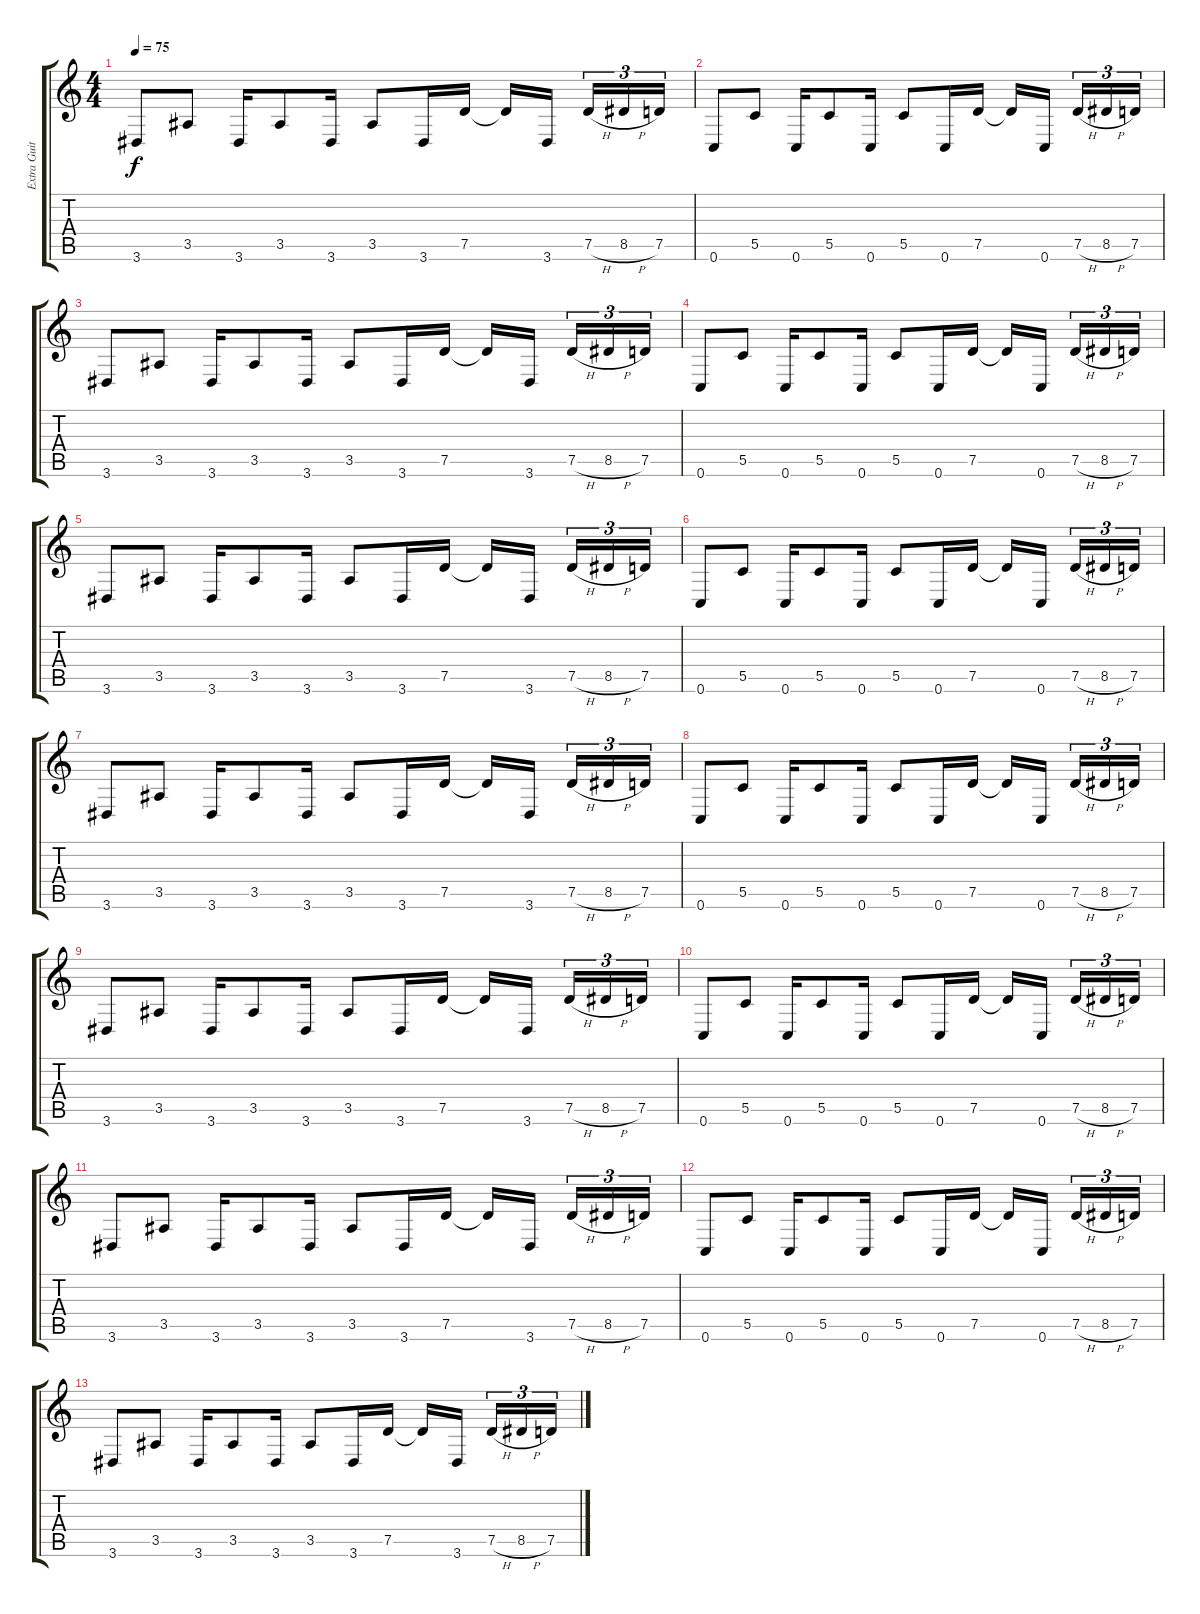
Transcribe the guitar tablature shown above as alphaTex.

\track ("Extra Guitar" "Extra Guit") {instrument distortionguitar}
\staff {score tabs}
\tuning (D4 A3 F3 C3 G2 C2) {hide}
\ts (4 4)
\tempo 75
\clef g2
\ks c
3.6.8{dy f instrument electricguitarclean} 3.5.8 3.6.16 3.5.8 3.6.16 3.5.8 3.6.16 7.5.16 7.5{t}.16 3.6.16 7.5{h}.16{tu (3 2)} 8.5{h}.16{tu (3 2)} 7.5.16{tu (3 2)} |
0.6.8{volume 8 instrument electricguitarclean} 5.5.8 0.6.16 5.5.8 0.6.16 5.5.8 0.6.16 7.5.16 7.5{t}.16 0.6.16 7.5{h}.16{tu (3 2)} 8.5{h}.16{tu (3 2)} 7.5.16{tu (3 2)} |
3.6.8{volume 7 instrument electricguitarclean} 3.5.8 3.6.16 3.5.8 3.6.16 3.5.8 3.6.16 7.5.16 7.5{t}.16 3.6.16 7.5{h}.16{tu (3 2)} 8.5{h}.16{tu (3 2)} 7.5.16{tu (3 2)} |
0.6.8{volume 8 instrument electricguitarclean} 5.5.8 0.6.16 5.5.8 0.6.16 5.5.8 0.6.16 7.5.16 7.5{t}.16 0.6.16 7.5{h}.16{tu (3 2)} 8.5{h}.16{tu (3 2)} 7.5.16{tu (3 2)} |
3.6.8{instrument electricguitarclean} 3.5.8 3.6.16 3.5.8 3.6.16 3.5.8 3.6.16 7.5.16 7.5{t}.16 3.6.16 7.5{h}.16{tu (3 2)} 8.5{h}.16{tu (3 2)} 7.5.16{tu (3 2)} |
0.6.8{volume 8 instrument electricguitarclean} 5.5.8 0.6.16 5.5.8 0.6.16 5.5.8 0.6.16 7.5.16 7.5{t}.16 0.6.16 7.5{h}.16{tu (3 2)} 8.5{h}.16{tu (3 2)} 7.5.16{tu (3 2)} |
3.6.8{instrument electricguitarclean} 3.5.8 3.6.16 3.5.8 3.6.16 3.5.8 3.6.16 7.5.16 7.5{t}.16 3.6.16 7.5{h}.16{tu (3 2)} 8.5{h}.16{tu (3 2)} 7.5.16{tu (3 2)} |
0.6.8{volume 8 instrument electricguitarclean} 5.5.8 0.6.16 5.5.8 0.6.16 5.5.8 0.6.16 7.5.16 7.5{t}.16 0.6.16 7.5{h}.16{tu (3 2)} 8.5{h}.16{tu (3 2)} 7.5.16{tu (3 2)} |
3.6.8{instrument electricguitarclean} 3.5.8 3.6.16 3.5.8 3.6.16 3.5.8 3.6.16 7.5.16 7.5{t}.16 3.6.16 7.5{h}.16{tu (3 2)} 8.5{h}.16{tu (3 2)} 7.5.16{tu (3 2)} |
0.6.8{instrument electricguitarclean} 5.5.8 0.6.16 5.5.8 0.6.16 5.5.8 0.6.16 7.5.16 7.5{t}.16 0.6.16 7.5{h}.16{tu (3 2)} 8.5{h}.16{tu (3 2)} 7.5.16{tu (3 2)} |
3.6.8{instrument electricguitarclean} 3.5.8 3.6.16 3.5.8 3.6.16 3.5.8 3.6.16 7.5.16 7.5{t}.16 3.6.16 7.5{h}.16{tu (3 2)} 8.5{h}.16{tu (3 2)} 7.5.16{tu (3 2)} |
0.6.8{instrument electricguitarclean} 5.5.8 0.6.16 5.5.8 0.6.16 5.5.8 0.6.16 7.5.16 7.5{t}.16 0.6.16 7.5{h}.16{tu (3 2)} 8.5{h}.16{tu (3 2)} 7.5.16{tu (3 2)} |
3.6.8{instrument electricguitarclean} 3.5.8 3.6.16 3.5.8 3.6.16 3.5.8 3.6.16 7.5.16 7.5{t}.16 3.6.16 7.5{h}.16{tu (3 2)} 8.5{h}.16{tu (3 2)} 7.5.16{tu (3 2)}
